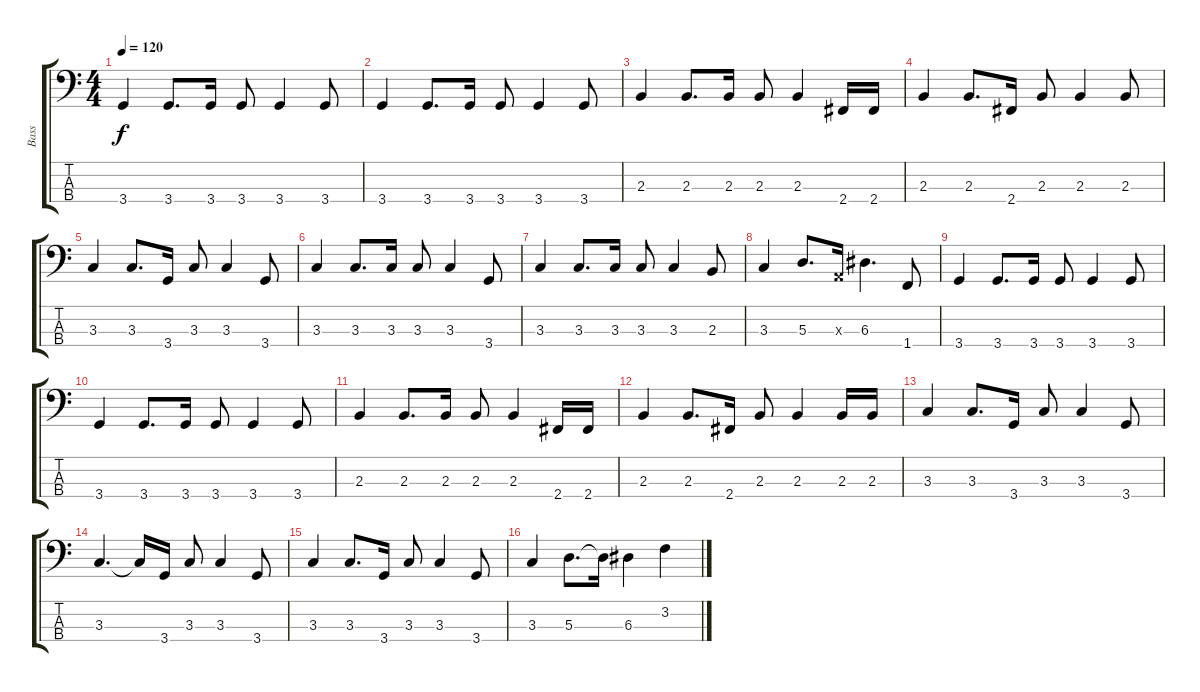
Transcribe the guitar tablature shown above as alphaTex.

\track ("Bass" "Bass") {instrument electricbassfinger}
\staff {score tabs}
\tuning (G2 D2 A1 E1) {hide}
\ts (4 4)
\tempo 120
\clef f4
\ks c
3.4.4{dy f instrument electricbassfinger} 3.4.8{d} 3.4.16 3.4.8 3.4.4 3.4.8 |
3.4.4 3.4.8{d} 3.4.16 3.4.8 3.4.4 3.4.8 |
2.3.4 2.3.8{d} 2.3.16 2.3.8 2.3.4 2.4.16 2.4.16 |
2.3.4 2.3.8{d} 2.4.16 2.3.8 2.3.4 2.3.8 |
3.3.4 3.3.8{d} 3.4.16 3.3.8 3.3.4 3.4.8 |
3.3.4 3.3.8{d} 3.3.16 3.3.8 3.3.4 3.4.8 |
3.3.4 3.3.8{d} 3.3.16 3.3.8 3.3.4 2.3.8 |
3.3.4 5.3.8{d} 0.3{x}.16 6.3.4{d} 1.4.8 |
3.4.4 3.4.8{d} 3.4.16 3.4.8 3.4.4 3.4.8 |
3.4.4 3.4.8{d} 3.4.16 3.4.8 3.4.4 3.4.8 |
2.3.4 2.3.8{d} 2.3.16 2.3.8 2.3.4 2.4.16 2.4.16 |
2.3.4 2.3.8{d} 2.4.16 2.3.8 2.3.4 2.3.16 2.3.16 |
3.3.4 3.3.8{d} 3.4.16 3.3.8 3.3.4 3.4.8 |
3.3.4{d} 3.3{t}.16 3.4.16 3.3.8 3.3.4 3.4.8 |
3.3.4 3.3.8{d} 3.4.16 3.3.8 3.3.4 3.4.8 |
3.3.4 5.3.8{d} 5.3{t}.16 6.3.4 3.2.4
